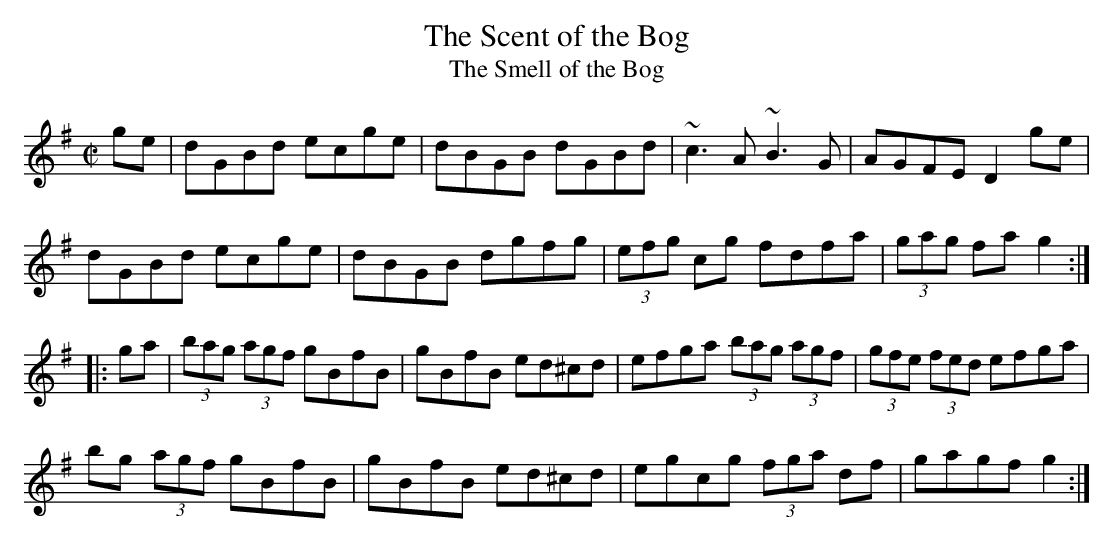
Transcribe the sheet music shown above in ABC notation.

X:1
T:Scent of the Bog, The
T:Smell of the Bog, The
M:C|
K:G
ge|dGBd ecge|dBGB dGBd|~c3A ~B3G|AGFE D2ge|
dGBd ecge|dBGB dgfg|(3efg cg fdfa|(3gag fa g2:|
|:ga|(3bag (3agf gBfB|gBfB ed^cd|efga (3bag (3agf|(3gfe (3fed efga|
bg (3agf gBfB|gBfB ed^cd|egcg (3fga df|gagf g2:|
